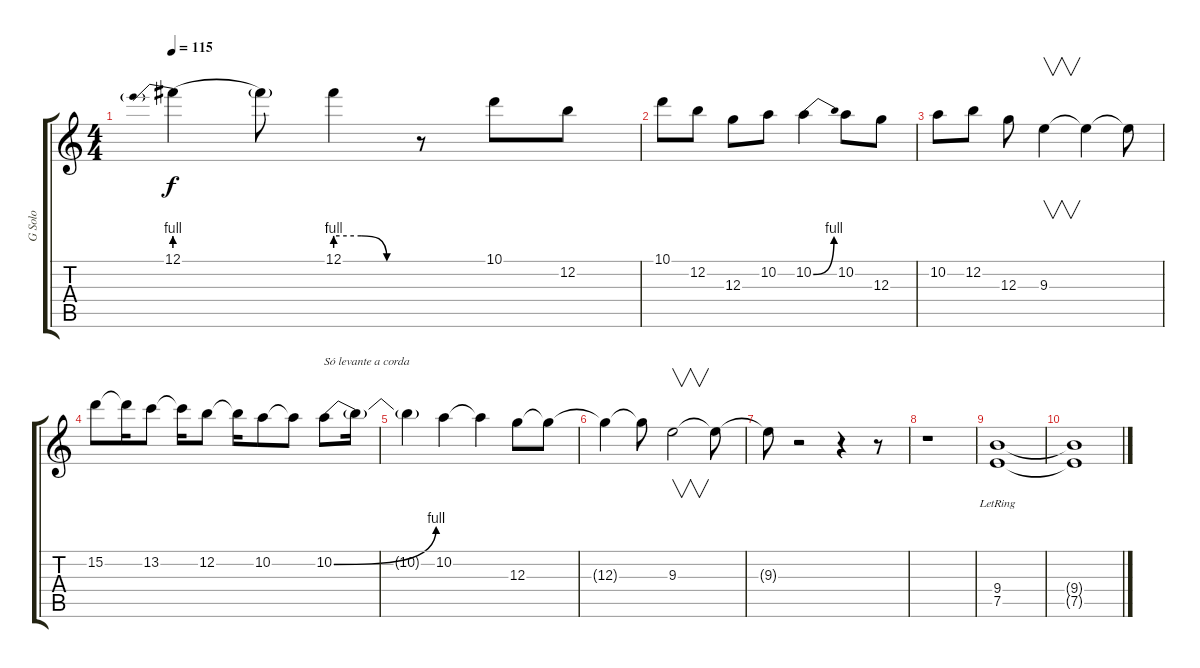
\track ("G Solo" "G Solo") {instrument overdrivenguitar}
\staff {score tabs}
\tuning (E4 B3 G3 D3 A2 E2) {hide}
\ts (4 4)
\tempo 115
\clef g2
\ks c
12.1{be (prebend 0 4 60 4)}.4{dy f} 12.1{t}.8 12.1{be (custom 0 4 20 4 40 0 60 0)}.4 r.8 10.1.8 12.2.8 |
10.1.8 12.2.8 12.3.8 10.2.8 10.2{be (bend 0 0 60 4)}.4 10.2.8 12.3.8 |
10.2.8 12.2.8 12.3.8 9.3.4{v} 9.3{t}.4 9.3{t}.8 |
15.2.8 15.2{t}.16 13.2.8 13.2{t}.16 12.2.8 12.2{t}.16 10.2.8 10.2{t}.8 10.2{be (bend 0 0 60 4)}.8{txt "Só levante a corda"} 10.2{t}.16 |
10.2{t}.4 10.2.4 10.2{t}.4 12.3.8 12.3{t}.8 |
12.3{t}.4 12.3{t}.8 9.3.2{v} 9.3{t}.8 |
9.3{t}.8 r.2 r.4 r.8 |
r.1 |
(9.4{lr} 7.5{lr}).1 |
(9.4{t} 7.5{t}).1
